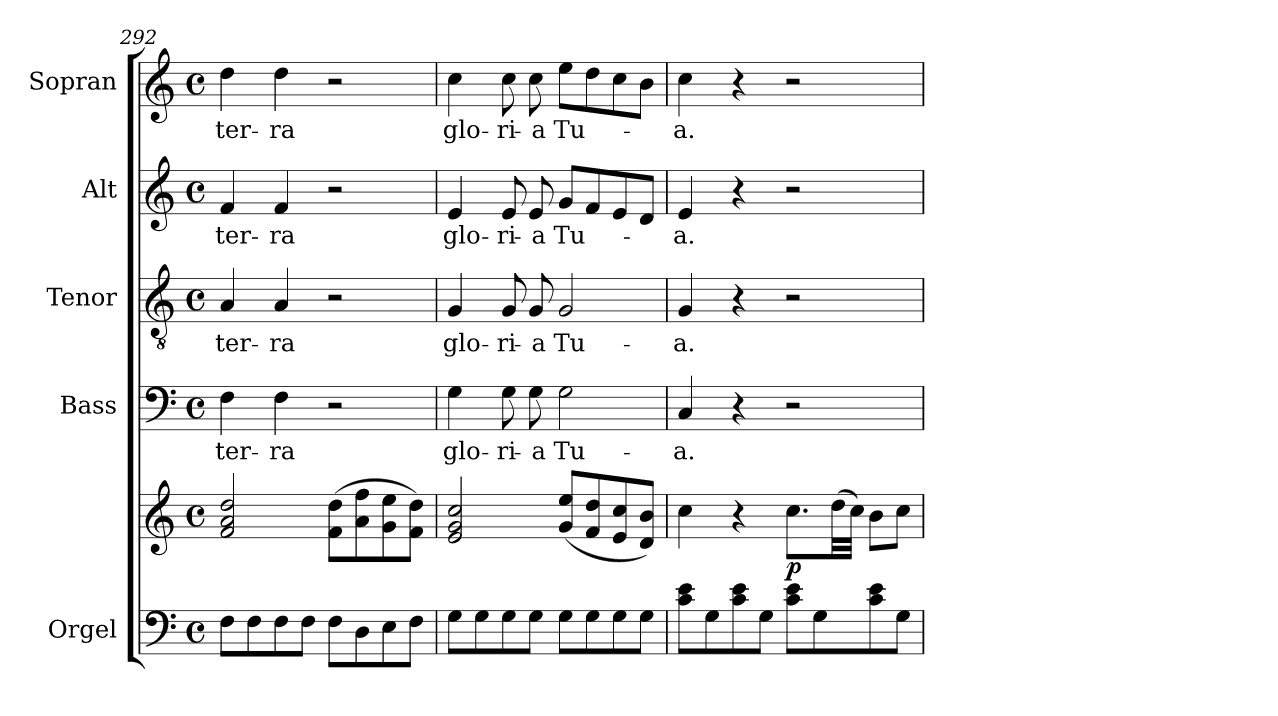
**kern	**kern	**dynam	**kern	**text	**kern	**text	**kern	**text	**kern	**text
*part5	*part5	*part5	*part4	*part4	*part3	*part3	*part2	*part2	*part1	*part1
*staff6	*staff5	*staff5/6	*staff4	*staff4	*staff3	*staff3	*staff2	*staff2	*staff1	*staff1
*I"Orgel	*	*	*I"Bass	*	*I"Tenor	*	*I"Alt	*	*I"Sopran	*
*I'Org.	*	*	*I'B.	*	*I'T.	*	*I'A.	*	*I'S.	*
*clefF4	*clefG2	*	*clefF4	*	*clefGv2	*	*clefG2	*	*clefG2	*
*k[]	*k[]	*	*k[]	*	*k[]	*	*k[]	*	*k[]	*
*C:	*C:	*	*C:	*	*C:	*	*C:	*	*C:	*
*M4/4	*M4/4	*	*M4/4	*	*M4/4	*	*M4/4	*	*M4/4	*
*met(c)	*met(c)	*	*met(c)	*	*met(c)	*	*met(c)	*	*met(c)	*
=292	=292	=292	=292	=292	=292	=292	=292	=292	=292	=292
!	!	!	!	!LO:LY:b	!	!LO:LY:b	!	!LO:LY:b	!	!LO:LY:b
8F\L	2f/ 2a/ 2dd/	.	4F\	ter-	4A/	ter-	4f/	ter-	4dd\	ter-
8F\	.	.	.	.	.	.	.	.	.	.
!	!	!	!	!LO:LY:b	!	!LO:LY:b	!	!LO:LY:b	!	!LO:LY:b
8F\	.	.	4F\	-ra	4A/	-ra	4f/	-ra	4dd\	-ra
8F\J	.	.	.	.	.	.	.	.	.	.
8F\L	(>8f\ 8dd\L	.	2r	.	2r	.	2r	.	2r	.
8D\	8a\ 8ff\	.	.	.	.	.	.	.	.	.
8E\	8g\ 8ee\	.	.	.	.	.	.	.	.	.
8F\J	8f\ 8dd\J)	.	.	.	.	.	.	.	.	.
=293	=293	=293	=293	=293	=293	=293	=293	=293	=293	=293
!	!	!	!	!LO:LY:b	!	!LO:LY:b	!	!LO:LY:b	!	!LO:LY:b
8G\L	2e/ 2g/ 2cc/	.	4G\	glo-	4G/	glo-	4e/	glo-	4cc\	glo-
8G\	.	.	.	.	.	.	.	.	.	.
!	!	!	!	!LO:LY:b	!	!LO:LY:b	!	!LO:LY:b	!	!LO:LY:b
8G\	.	.	8G\	-ri-	8G/	-ri-	8e/	-ri-	8cc\	-ri-
!	!	!	!	!LO:LY:b	!	!LO:LY:b	!	!LO:LY:b	!	!LO:LY:b
8G\J	.	.	8G\	-a	8G/	-a	8e/	-a	8cc\	-a
!	!	!	!	!LO:LY:b	!	!LO:LY:b	!	!LO:LY:b	!	!LO:LY:b
8G\L	(<8g/ 8ee/L	.	2G\	Tu-	2G/	Tu-	8g/L	Tu-	8ee\L	Tu-
8G\	8f/ 8dd/	.	.	.	.	.	8f/	.	8dd\	.
8G\	8e/ 8cc/	.	.	.	.	.	8e/	.	8cc\	.
8G\J	8d/ 8b/J)	.	.	.	.	.	8d/J	.	8b\J	.
!!LO:LB:g=z
=294	=294	=294	=294	=294	=294	=294	=294	=294	=294	=294
!	!	!	!	!LO:LY:b	!	!LO:LY:b	!	!LO:LY:b	!	!LO:LY:b
8c\ 8e\L	4cc\	.	4C/	-a.	4G/	-a.	4e/	-a.	4cc\	-a.
8G\	.	.	.	.	.	.	.	.	.	.
8c\ 8e\	4r	.	4r	.	4r	.	4r	.	4r	.
8G\J	.	.	.	.	.	.	.	.	.	.
!	!	!LO:DY:b	!	!	!	!	!	!	!	!
8c\ 8e\L	8.cc\L	p	2r	.	2r	.	2r	.	2r	.
8G\	.	.	.	.	.	.	.	.	.	.
.	(>32dd\LL	.	.	.	.	.	.	.	.	.
.	32cc\JJJ)	.	.	.	.	.	.	.	.	.
8c\ 8e\	8b\L	.	.	.	.	.	.	.	.	.
8G\J	8cc\J	.	.	.	.	.	.	.	.	.
=	=	=	=	=	=	=	=	=	=	=
*-	*-	*-	*-	*-	*-	*-	*-	*-	*-	*-
